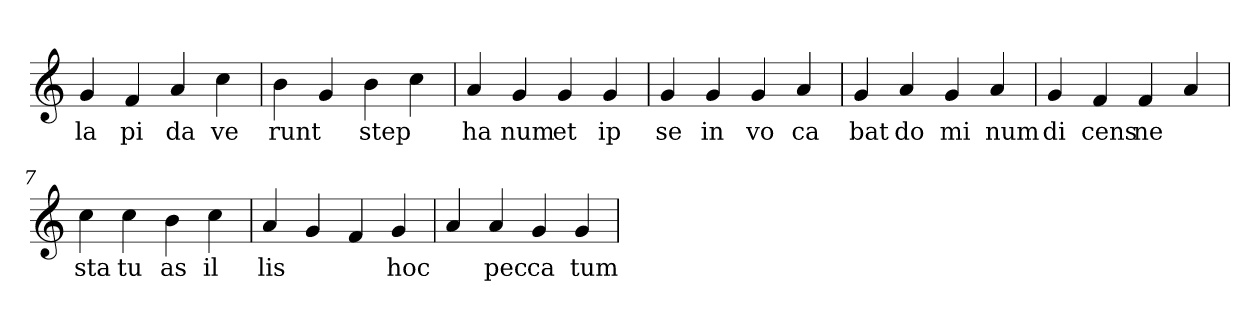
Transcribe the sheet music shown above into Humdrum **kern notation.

**kern	**text
*part1	*part1
*staff1	*staff1
*clefG2	*
=1	=1
4g	la
4f	pi
4a	da
4cc	ve
=2	=2
4b	runt
4g	.
4b	step
4cc	.
=3	=3
4a	ha
4g	num
4g	et
4g	ip
=4	=4
4g	se
4g	in
4g	vo
4a	ca
=5	=5
4g	bat
4a	do
4g	mi
4a	num
=6	=6
4g	di
4f	cens
4f	ne
4a	.
=7	=7
4cc	sta
4cc	tu
4b	as
4cc	il
=8	=8
4a	lis
4g	.
4f	.
4g	hoc
=9	=9
4a	.
4a	pec
4g	ca
4g	tum
=	=
*-	*-
